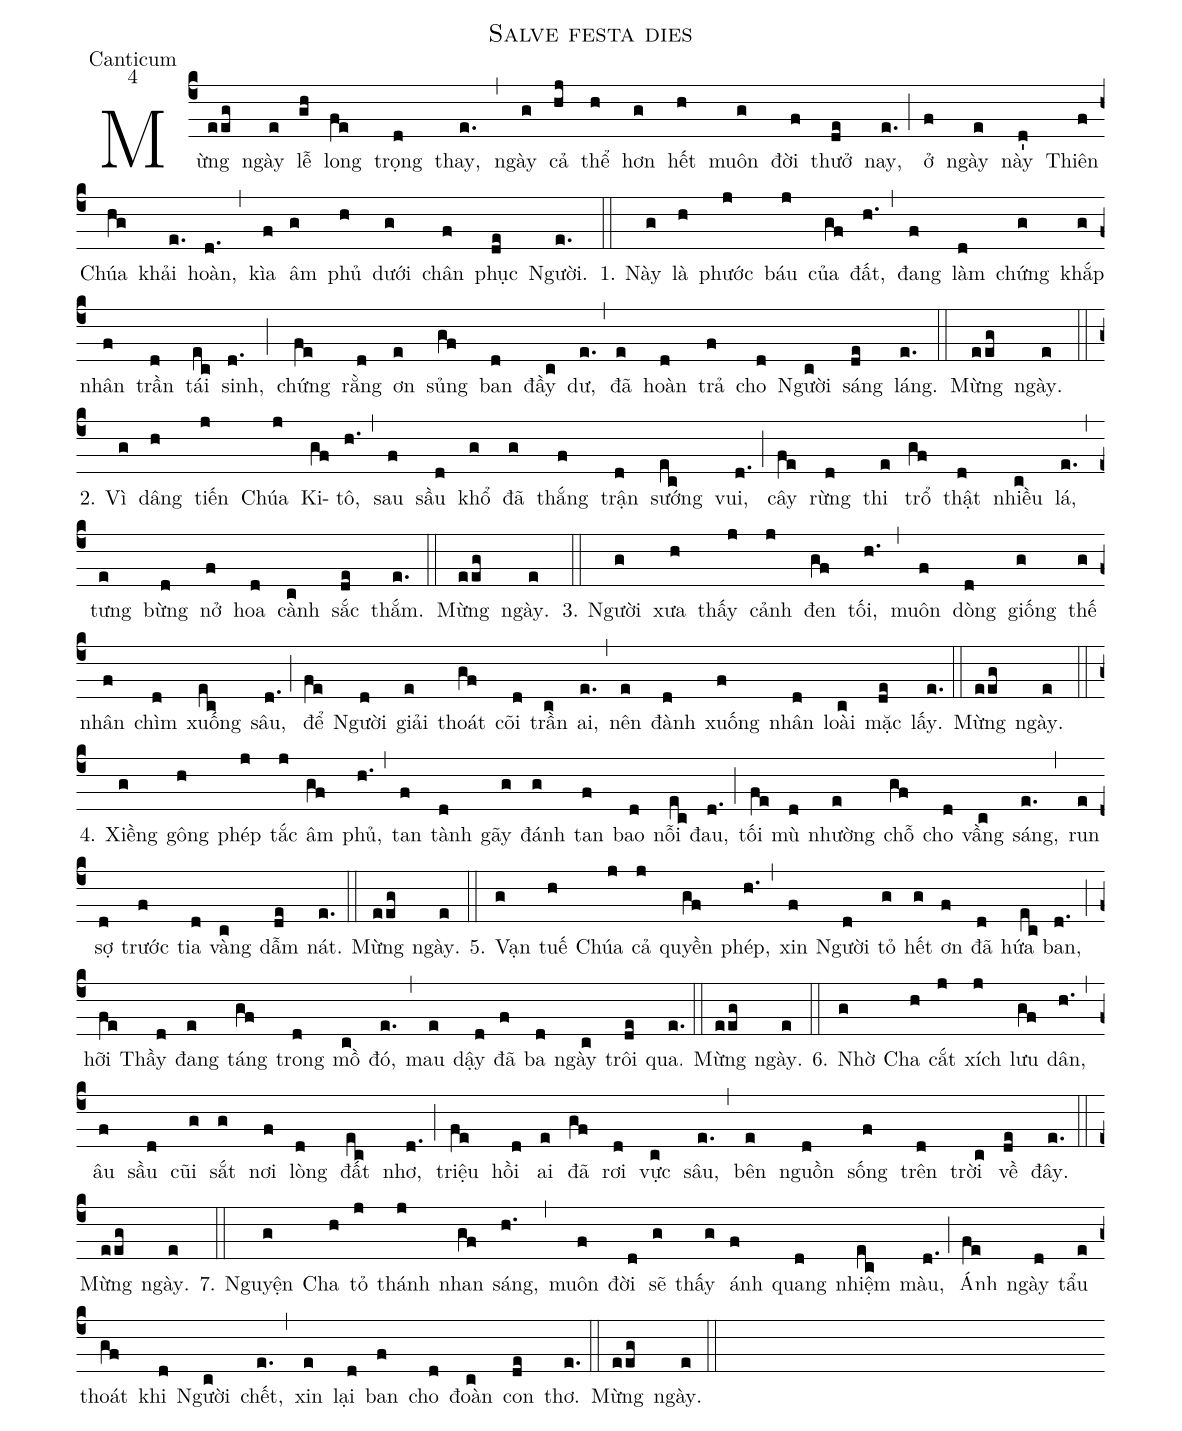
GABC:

name:Salve festa dies;
office-part:Canticum;
mode:4;
%%
(c4)Mừng(eeg) ngày(e) lễ(gh) long(fe) trọng(d) thay,(e.) (,) ngày(g) cả(hj) thể(h) hơn(g) hết(h) muôn(g)
 đời(f) thưở(de) nay,(e.) (;) ở(f) ngày(e) này(d') Thiên(f) Chúa(hg) khải(e.) hoàn,(d.) (,) kìa(f) âm(g) phủ(h) dưới(g) chân(f) phục(de) Người.(e.) (::)

1. Này(g) là(h) phước(j) báu(j) của(gf) đất,(h.) (,) đang(f) làm(d) chứng(g) khắp(g) nhân(f) trần(d) tái(ec) sinh,(d.) (;) chứng(fe) rằng(d) ơn(e) sủng(gf) ban(d) đầy(c) dư,(e.) (,) đã(e) hoàn(d) trả(f) cho(d) Người(c) sáng(de) láng.(e.) (::) Mừng(eeg) ngày.(e) (::)

2. Vì(g) dâng(h) tiến(j) Chúa(j) Ki(gf)tô,(h.) (,) sau(f) sầu(d) khổ(g) đã(g)   thắng(f) trận(d) sướng(ec) vui,(d.) (;) cây(fe) rừng(d) thi(e) trổ(gf) thật(d) nhiều(c) lá,(e.) (,) tưng(e) bừng(d) nở(f) hoa(d) cành(c) sắc(de) thắm.(e.) (::) Mừng(eeg) ngày.(e) (::)

3. Người(g) xưa(h) thấy(j) cảnh(j) đen(gf) tối,(h.) (,) muôn(f) dòng(d) giống(g) thế(g) nhân(f) chìm(d) xuống(ec) sâu,(d.) (;) để(fe) Người(d) giải(e) thoát(gf) cõi(d) trần(c) ai,(e.) (,) nên(e) đành(d) xuống(f) nhân(d) loài(c) mặc(de) lấy.(e.) (::) Mừng(eeg) ngày.(e) (::)

4. Xiềng(g) gông(h) phép(j) tắc(j) âm(gf) phủ,(h.) (,) tan(f) tành(d) gãy(g) đánh(g) tan(f) bao(d) nỗi(ec) đau,(d.) (;) tối(fe) mù(d) nhường(e) chỗ(gf) cho(d) vầng(c) sáng,(e.) (,) run(e) sợ(d) trước(f) tia(d) vàng(c) dẫm(de) nát.(e.) (::) Mừng(eeg) ngày.(e) (::)

5. Vạn(g) tuế(h) Chúa(j) cả(j) quyền(gf) phép,(h.) (,) xin(f) Người(d) tỏ(g) hết(g) ơn(f) đã(d) hứa(ec) ban,(d.) (;) hỡi(fe) Thầy(d) đang(e) táng(gf) trong(d) mồ(c) đó,(e.) (,) mau(e) dậy(d) đã(f) ba(d) ngày(c)  trôi(de) qua.(e.) (::) Mừng(eeg) ngày.(e) (::)

6. Nhờ(g) Cha(h) cắt(j) xích(j) lưu(gf) dân,(h.) (,) âu(f) sầu(d) cũi(g) sắt(g) nơi(f) lòng(d) đất(ec) nhơ,(d.) (;) triệu(fe) hồi(d) ai(e) đã(gf) rơi(d) vực(c) sâu,(e.) (,) bên(e) nguồn(d) sống(f) trên(d) trời(c) về(de) đây.(e.) (::) Mừng(eeg) ngày.(e) (::)

7. Nguyện(g) Cha(h) tỏ(j) thánh(j) nhan(gf) sáng,(h.) (,) muôn(f) đời(d) sẽ(g) thấy(g) ánh(f) quang(d) nhiệm(ec) màu,(d.) (;) Ánh(fe) ngày(d) tẩu(e) thoát(gf) khi(d) Người(c) chết,(e.) (,) xin(e) lại(d) ban(f) cho(d) đoàn(c) con(de) thơ.(e.) (::) Mừng(eeg) ngày.(e) (::)
